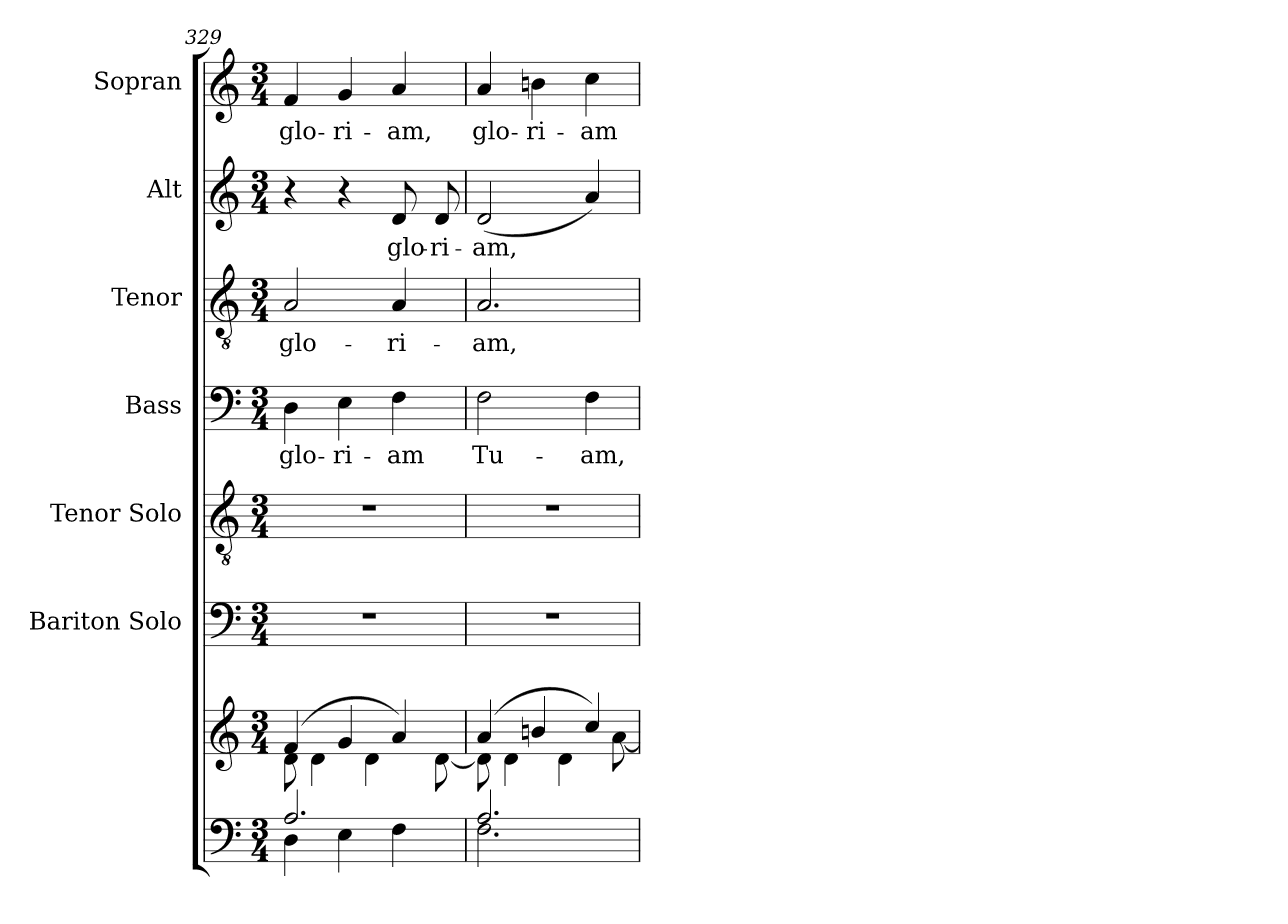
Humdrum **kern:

**kern	**kern	**kern	**kern	**kern	**text	**kern	**text	**kern	**text	**kern	**text
*part7	*part7	*part6	*part5	*part4	*part4	*part3	*part3	*part2	*part2	*part1	*part1
*staff8	*staff7	*staff6	*staff5	*staff4	*staff4	*staff3	*staff3	*staff2	*staff2	*staff1	*staff1
*	*	*I"Bariton Solo	*I"Tenor Solo	*I"Bass	*	*I"Tenor	*	*I"Alt	*	*I"Sopran	*
*	*	*	*	*I'B.	*	*I'T.	*	*I'A.	*	*I'S.	*
!!LO:LB:g=z
*clefF4	*clefG2	*clefF4	*clefGv2	*clefF4	*	*clefGv2	*	*clefG2	*	*clefG2	*
*k[]	*k[]	*k[]	*k[]	*k[]	*	*k[]	*	*k[]	*	*k[]	*
*C:	*C:	*C:	*C:	*C:	*	*C:	*	*C:	*	*C:	*
*M3/4	*M3/4	*M3/4	*M3/4	*M3/4	*	*M3/4	*	*M3/4	*	*M3/4	*
=329	=329	=329	=329	=329	=329	=329	=329	=329	=329	=329	=329
*^	*^	*	*	*	*	*	*	*	*	*	*
!	!	!	!	!	!	!	!LO:LY:b	!	!LO:LY:b	!	!	!	!LO:LY:b
2.A/	4D\	(4f/	8d\	2.r	2.r	4D\	glo-	2A/	glo-	4r	.	4f/	glo-
.	.	.	4d\	.	.	.	.	.	.	.	.	.	.
!	!	!	!	!	!	!	!LO:LY:b	!	!	!	!	!	!LO:LY:b
.	4E\	4g/	.	.	.	4E\	-ri-	.	.	4r	.	4g/	-ri-
.	.	.	4d\	.	.	.	.	.	.	.	.	.	.
!	!	!	!	!	!	!	!LO:LY:b	!	!LO:LY:b	!	!LO:LY:b	!	!LO:LY:b
.	4F\	4a/)	.	.	.	4F\	-am	4A/	-ri-	8d/	glo-	4a/	-am,
!	!	!	!	!	!	!	!	!	!	!	!LO:LY:b	!	!
.	.	.	[<8d\	.	.	.	.	.	.	8d/	-ri-	.	.
=330	=330	=330	=330	=330	=330	=330	=330	=330	=330	=330	=330	=330	=330
!	!	!	!	!	!	!	!LO:LY:b	!	!LO:LY:b	!	!LO:LY:b	!	!LO:LY:b
2.A/	2.F\	(4a/	8d\]	2.r	2.r	2F\	Tu-	2.A/	-am,	(<2d/	-am,	4a/	glo-
.	.	.	4d\	.	.	.	.	.	.	.	.	.	.
!	!	!	!	!	!	!	!	!	!	!	!	!	!LO:LY:b
.	.	4bn/	.	.	.	.	.	.	.	.	.	4bn\	-ri-
.	.	.	4d\	.	.	.	.	.	.	.	.	.	.
!	!	!	!	!	!	!	!LO:LY:b	!	!	!	!	!	!LO:LY:b
.	.	4cc/)	.	.	.	4F\	-am,	.	.	4a/)	.	4cc\	-am
.	.	.	[<8a\	.	.	.	.	.	.	.	.	.	.
*v	*v	*	*	*	*	*	*	*	*	*	*	*	*
*	*v	*v	*	*	*	*	*	*	*	*	*	*
=	=	=	=	=	=	=	=	=	=	=	=
*-	*-	*-	*-	*-	*-	*-	*-	*-	*-	*-	*-
